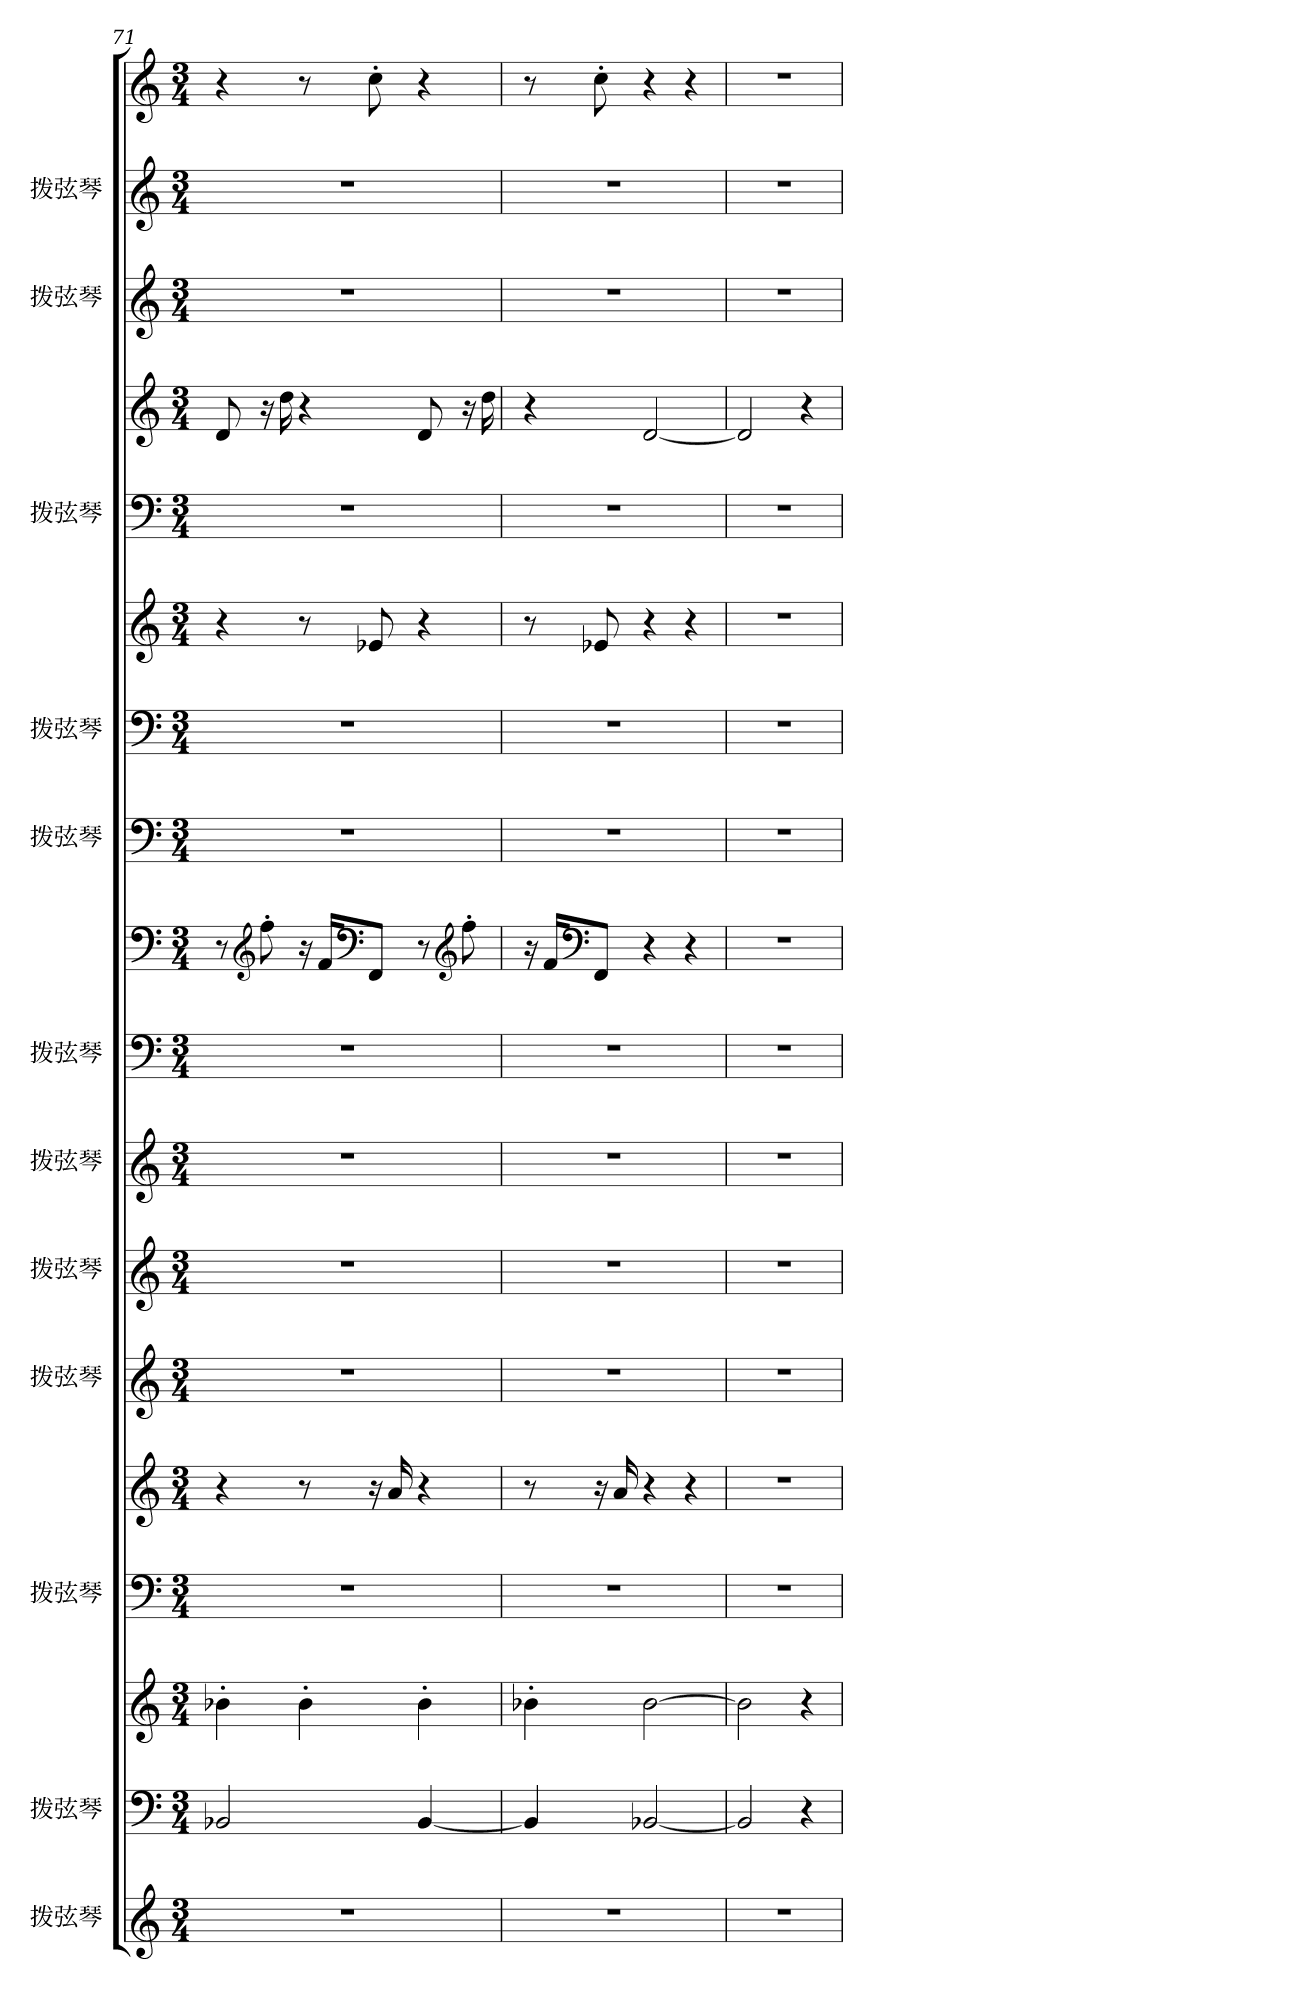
**kern	**kern	**kern	**kern	**kern	**kern	**kern	**kern	**kern	**kern	**kern	**kern	**kern	**kern	**kern	**kern	**kern	**kern
*part12	*part11	*part11	*part10	*part10	*part9	*part8	*part7	*part6	*part6	*part5	*part4	*part4	*part3	*part3	*part2	*part1	*part1
*staff18	*staff17	*staff16	*staff15	*staff14	*staff13	*staff12	*staff11	*staff10	*staff9	*staff8	*staff7	*staff6	*staff5	*staff4	*staff3	*staff2	*staff1
*I"拨弦琴	*I"拨弦琴	*	*I"拨弦琴	*	*I"拨弦琴	*I"拨弦琴	*I"拨弦琴	*I"拨弦琴	*	*I"拨弦琴	*I"拨弦琴	*	*I"拨弦琴	*	*I"拨弦琴	*I"拨弦琴	*
*clefG2	*clefF4	*clefG2	*clefF4	*clefG2	*clefG2	*clefG2	*clefG2	*clefF4	*clefF4	*clefF4	*clefF4	*clefG2	*clefF4	*clefG2	*clefG2	*clefG2	*clefG2
*k[]	*k[]	*k[]	*k[]	*k[]	*k[]	*k[]	*k[]	*k[]	*k[]	*k[]	*k[]	*k[]	*k[]	*k[]	*k[]	*k[]	*k[]
*M3/4	*M3/4	*M3/4	*M3/4	*M3/4	*M3/4	*M3/4	*M3/4	*M3/4	*M3/4	*M3/4	*M3/4	*M3/4	*M3/4	*M3/4	*M3/4	*M3/4	*M3/4
=71	=71	=71	=71	=71	=71	=71	=71	=71	=71	=71	=71	=71	=71	=71	=71	=71	=71
2.r	2BB-X/	4b-X'\	2.r	4r	2.r	2.r	2.r	2.r	8r	2.r	2.r	4r	2.r	8d/	2.r	2.r	4r
*	*	*	*	*	*	*	*	*	*clefG2	*	*	*	*	*	*	*	*
.	.	.	.	.	.	.	.	.	8ff'\	.	.	.	.	16r	.	.	.
.	.	.	.	.	.	.	.	.	.	.	.	.	.	16dd\	.	.	.
.	.	4b-'\	.	8r	.	.	.	.	16r	.	.	8r	.	4r	.	.	8r
.	.	.	.	.	.	.	.	.	16f/KL	.	.	.	.	.	.	.	.
*	*	*	*	*	*	*	*	*	*clefF4	*	*	*	*	*	*	*	*
.	.	.	.	16r	.	.	.	.	8FF/J	.	.	8e-X/	.	.	.	.	8cc'\
.	.	.	.	16a/	.	.	.	.	.	.	.	.	.	.	.	.	.
.	[4BB-/	4b-'\	.	4r	.	.	.	.	8r	.	.	4r	.	8d/	.	.	4r
*	*	*	*	*	*	*	*	*	*clefG2	*	*	*	*	*	*	*	*
.	.	.	.	.	.	.	.	.	8ff'\	.	.	.	.	16r	.	.	.
.	.	.	.	.	.	.	.	.	.	.	.	.	.	16dd\	.	.	.
=72	=72	=72	=72	=72	=72	=72	=72	=72	=72	=72	=72	=72	=72	=72	=72	=72	=72
2.r	4BB-/]	4b-X'\	2.r	8r	2.r	2.r	2.r	2.r	16r	2.r	2.r	8r	2.r	4r	2.r	2.r	8r
.	.	.	.	.	.	.	.	.	16f/KL	.	.	.	.	.	.	.	.
*	*	*	*	*	*	*	*	*	*clefF4	*	*	*	*	*	*	*	*
.	.	.	.	16r	.	.	.	.	8FF/J	.	.	8e-X/	.	.	.	.	8cc'\
.	.	.	.	16a/	.	.	.	.	.	.	.	.	.	.	.	.	.
.	[2BB-X/	[2b-\	.	4r	.	.	.	.	4r	.	.	4r	.	[2d/	.	.	4r
.	.	.	.	4r	.	.	.	.	4r	.	.	4r	.	.	.	.	4r
=73	=73	=73	=73	=73	=73	=73	=73	=73	=73	=73	=73	=73	=73	=73	=73	=73	=73
2.r	2BB-/]	2b-\]	2.r	2.r	2.r	2.r	2.r	2.r	2.r	2.r	2.r	2.r	2.r	2d/]	2.r	2.r	2.r
.	4r	4r	.	.	.	.	.	.	.	.	.	.	.	4r	.	.	.
=	=	=	=	=	=	=	=	=	=	=	=	=	=	=	=	=	=
*-	*-	*-	*-	*-	*-	*-	*-	*-	*-	*-	*-	*-	*-	*-	*-	*-	*-
